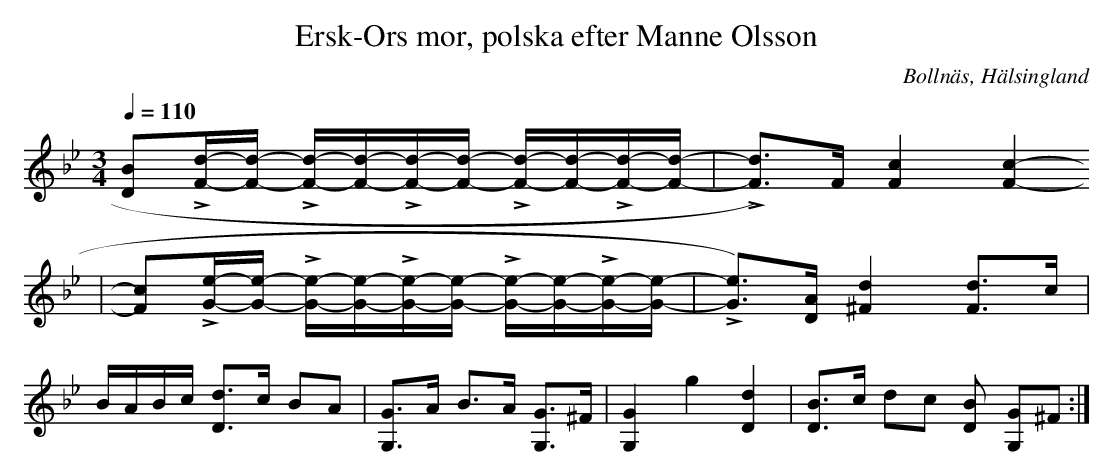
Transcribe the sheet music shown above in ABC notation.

X:1
T: Ersk-Ors mor, polska efter Manne Olsson
O:Bollnäs, Hälsingland
M:3/4
L:1/8
Q:1/4=110
K:Gm
[D B]L[F/d/]-[F/d/] - L[F/d/]-[F/d/]-L[F/d/]-[F/d/] - L[F/d/]-[F/d/]-L[F/d/]-[F/d/]-| L[F d])>F [-F2 c2] [F2 c2]-
|[F c]L[G/e/]-[G/e/] - L[G/e/]-[G/e/]-L[G/e/]-[G/e/] - L[G/e/]-[G/e/]-L[G/e/]-[G/e/]-| L[Ge])>[D A] [^F2 d2] [F d]>c|
B/A/B/c/ [D d]>c BA|[G, G]>A B>A [G, G]>^F|[G,2 G2] g2 [D2 d2]|[D B]>c dc [D B] [G, G]^F :|
